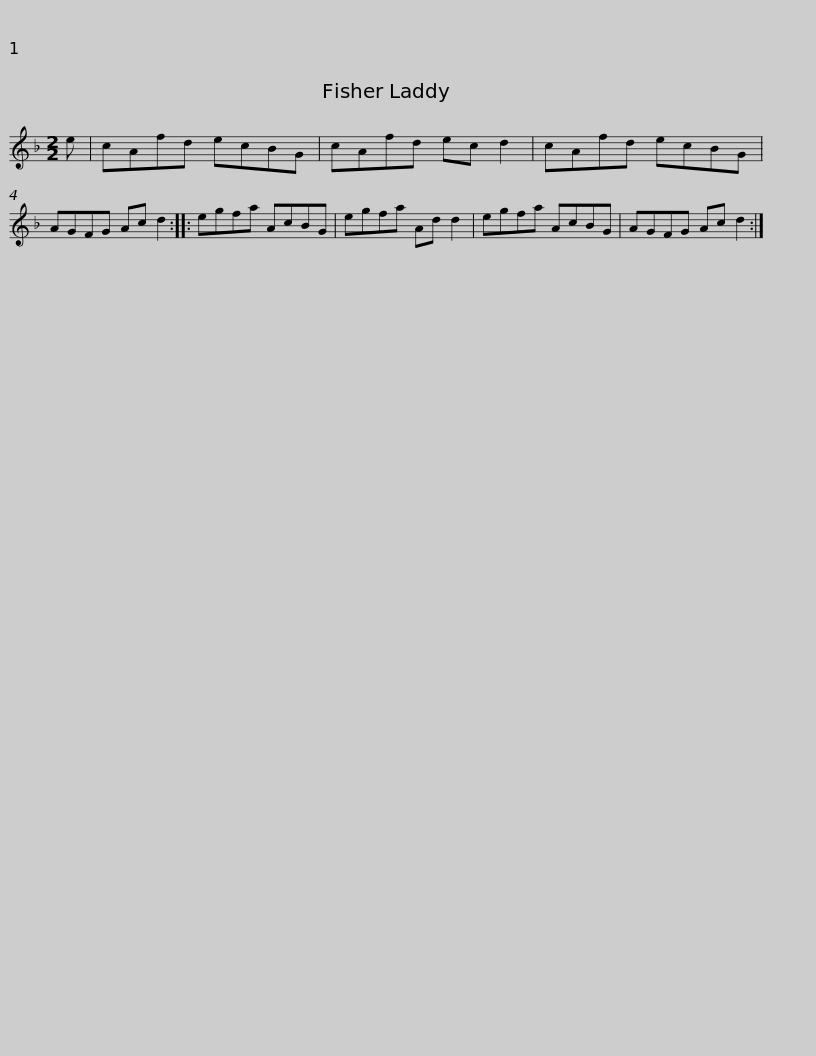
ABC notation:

X:1
L:1/8
M:2/2
I:linebreak $
K:Dmin
V:1 treble
V:1
 e | cAfd ecBG | cAfd ec d2 | cAfd ecBG | AGFG Ac d2 :: %5
 egfa AcBG |$ egfa Ad d2 | egfa AcBG | AGFG Ac d2 :| %9
